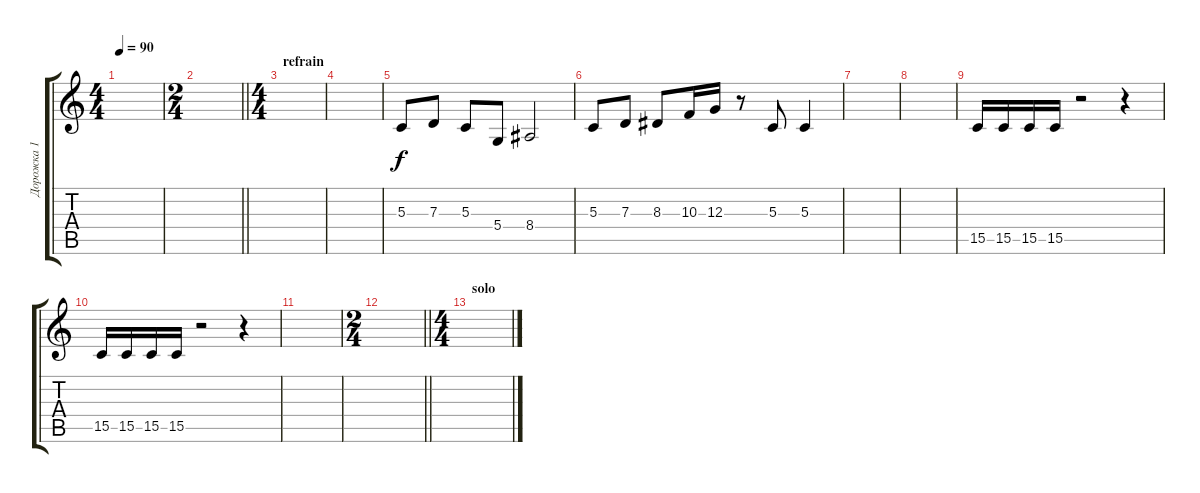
\track ("Дорожка 1" "Дорожка 1") {instrument pad1newage}
\staff {score tabs}
\tuning (E4 B3 G3 D3 A2 E2) {hide}
\ts (4 4)
\tempo 90
\clef g2
\ks c
|
\ts (2 4)
\barLineRight lightlight
|
\ts (4 4)
\section ("" "refrain")
|
|
5.3.8 7.3.8 5.3.8 5.4.8 8.4.2 |
5.3.8 7.3.8 8.3.8 10.3.16 12.3.16 r.8 5.3.8 5.3.4 |
|
|
15.5.16 15.5.16 15.5.16 15.5.16 r.2 r.4 |
15.5.16 15.5.16 15.5.16 15.5.16 r.2 r.4 |
|
\ts (2 4)
\barLineRight lightlight
|
\ts (4 4)
\section ("" "solo")
